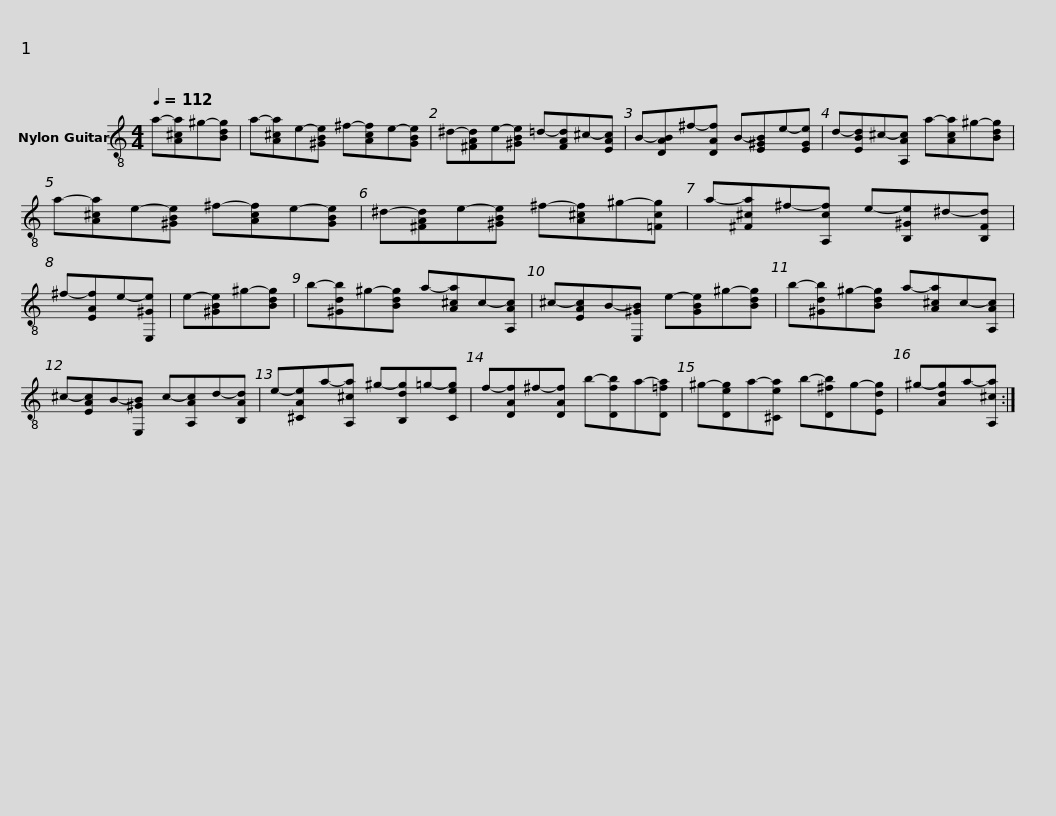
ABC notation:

X:1
L:1/8
Q:1/4=112
M:4/4
I:linebreak $
K:C
V:1 treble-8
V:1
 a-[A^ca]^g-[Bdg] | a-[A^ca]e-[^GBe] ^f-[Acf]e-[GBe] | ^d-[^FAd]e-[^GBe] =d-[FAd]^c-[EAc] |$ B-[DAB]^f-[DAf] B-[E^GB]e-[EGe] | d-[EBd]^c-[A,Ac] a-[Aca]^g-[Bdg] | %5
 a-[A^ca]e-[^GBe] ^f-[Acf]e-[GBe] |$ ^d-[^FAd]e-[^GBe] ^f-[A^cf]^g-[=Fcg] | a-[^F^ca]^f-[A,cf] e-[B,^Ge]^d-[B,Fd] | ^f-[EAf]e-[E,^Ge] |$ e-[^GBe]^g-[Bdg] | %10
 b-[^Gdb]^g-[Bdg] a-[A^ca]c-[A,Ac] | ^c-[EAc]B-[E,^GB] e-[GBe]^g-[Bdg] |$ b-[^Gdb]^g-[Bdg] a-[A^ca]c-[A,Ac] | ^c-[EAc]B-[E,^GB] c-[A,Ac]d-[B,Ad] | e-[^CAe]a-[A,^ca] ^g-[B,dg]=g-[Ceg] |$ %15
 f-[DAf]^f-[DAf] b-[Dfb]a-[D=fa] | ^g-[Deg]a-[^Cea] b-[D^fb]g-[Edg] | ^g-[Adg]a-[A,^ca] :| %18
